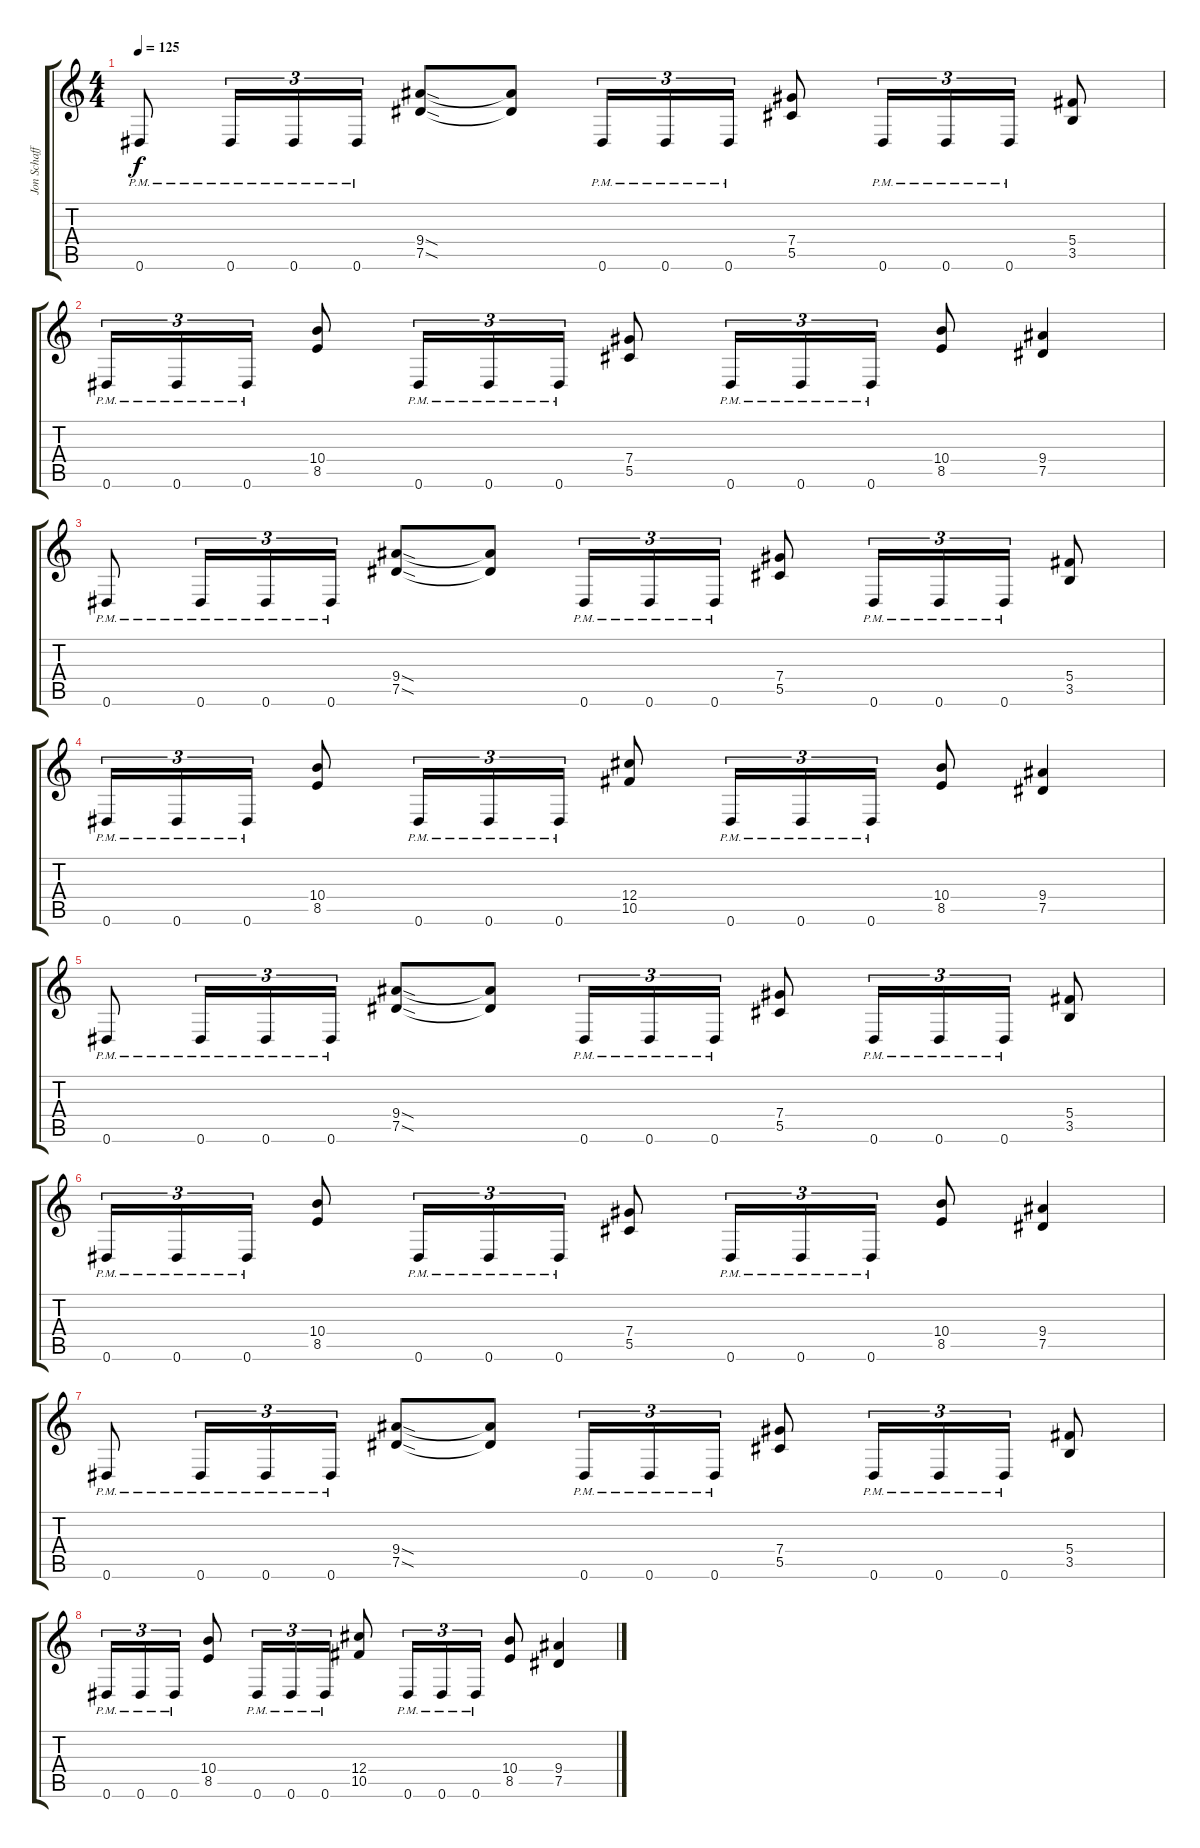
\track ("Jon Schaffer Rythme" "Jon Schaff") {instrument distortionguitar}
\staff {score tabs}
\tuning (Eb4 Bb3 Gb3 Db3 Ab2 Eb2) {hide}
\ts (4 4)
\tempo 125
\clef g2
\ks c
0.6{pm}.8{dy f volume 12} 0.6{pm}.16{tu (3 2)} 0.6{pm}.16{tu (3 2)} 0.6{pm}.16{tu (3 2)} (9.4{sod} 7.5{sod}).8 (9.4{t} 7.5{t}).8 0.6{pm}.16{tu (3 2)} 0.6{pm}.16{tu (3 2)} 0.6{pm}.16{tu (3 2)} (7.4 5.5).8{volume 10} 0.6{pm}.16{tu (3 2)} 0.6{pm}.16{tu (3 2)} 0.6{pm}.16{tu (3 2)} (5.4 3.5).8 |
0.6{pm}.16{tu (3 2)} 0.6{pm}.16{tu (3 2)} 0.6{pm}.16{tu (3 2)} (10.4 8.5).8{volume 8} 0.6{pm}.16{tu (3 2)} 0.6{pm}.16{tu (3 2)} 0.6{pm}.16{tu (3 2)} (7.4 5.5).8 0.6{pm}.16{tu (3 2)} 0.6{pm}.16{tu (3 2)} 0.6{pm}.16{tu (3 2)} (10.4 8.5).8{volume 6} (9.4 7.5).4 |
0.6{pm}.8 0.6{pm}.16{tu (3 2)} 0.6{pm}.16{tu (3 2)} 0.6{pm}.16{tu (3 2)} (9.4{sod} 7.5{sod}).8{volume 5} (9.4{t} 7.5{t}).8 0.6{pm}.16{tu (3 2)} 0.6{pm}.16{tu (3 2)} 0.6{pm}.16{tu (3 2)} (7.4 5.5).8{volume 4} 0.6{pm}.16{tu (3 2)} 0.6{pm}.16{tu (3 2)} 0.6{pm}.16{tu (3 2)} (5.4 3.5).8 |
0.6{pm}.16{tu (3 2)} 0.6{pm}.16{tu (3 2)} 0.6{pm}.16{tu (3 2)} (10.4 8.5).8{volume 3} 0.6{pm}.16{tu (3 2)} 0.6{pm}.16{tu (3 2)} 0.6{pm}.16{tu (3 2)} (12.4 10.5).8 0.6{pm}.16{tu (3 2)} 0.6{pm}.16{tu (3 2)} 0.6{pm}.16{tu (3 2)} (10.4 8.5).8 (9.4 7.5).4 |
0.6{pm}.8{volume 2} 0.6{pm}.16{tu (3 2)} 0.6{pm}.16{tu (3 2)} 0.6{pm}.16{tu (3 2)} (9.4{sod} 7.5{sod}).8 (9.4{t} 7.5{t}).8 0.6{pm}.16{tu (3 2)} 0.6{pm}.16{tu (3 2)} 0.6{pm}.16{tu (3 2)} (7.4 5.5).8 0.6{pm}.16{tu (3 2)} 0.6{pm}.16{tu (3 2)} 0.6{pm}.16{tu (3 2)} (5.4 3.5).8 |
0.6{pm}.16{tu (3 2) volume 1} 0.6{pm}.16{tu (3 2)} 0.6{pm}.16{tu (3 2)} (10.4 8.5).8 0.6{pm}.16{tu (3 2)} 0.6{pm}.16{tu (3 2)} 0.6{pm}.16{tu (3 2)} (7.4 5.5).8 0.6{pm}.16{tu (3 2)} 0.6{pm}.16{tu (3 2)} 0.6{pm}.16{tu (3 2)} (10.4 8.5).8 (9.4 7.5).4 |
0.6{pm}.8 0.6{pm}.16{tu (3 2)} 0.6{pm}.16{tu (3 2)} 0.6{pm}.16{tu (3 2)} (9.4{sod} 7.5{sod}).8 (9.4{t} 7.5{t}).8 0.6{pm}.16{tu (3 2)} 0.6{pm}.16{tu (3 2)} 0.6{pm}.16{tu (3 2)} (7.4 5.5).8 0.6{pm}.16{tu (3 2)} 0.6{pm}.16{tu (3 2)} 0.6{pm}.16{tu (3 2)} (5.4 3.5).8 |
0.6{pm}.16{tu (3 2)} 0.6{pm}.16{tu (3 2)} 0.6{pm}.16{tu (3 2)} (10.4 8.5).8 0.6{pm}.16{tu (3 2)} 0.6{pm}.16{tu (3 2)} 0.6{pm}.16{tu (3 2)} (12.4 10.5).8 0.6{pm}.16{tu (3 2)} 0.6{pm}.16{tu (3 2)} 0.6{pm}.16{tu (3 2)} (10.4 8.5).8 (9.4 7.5).4
